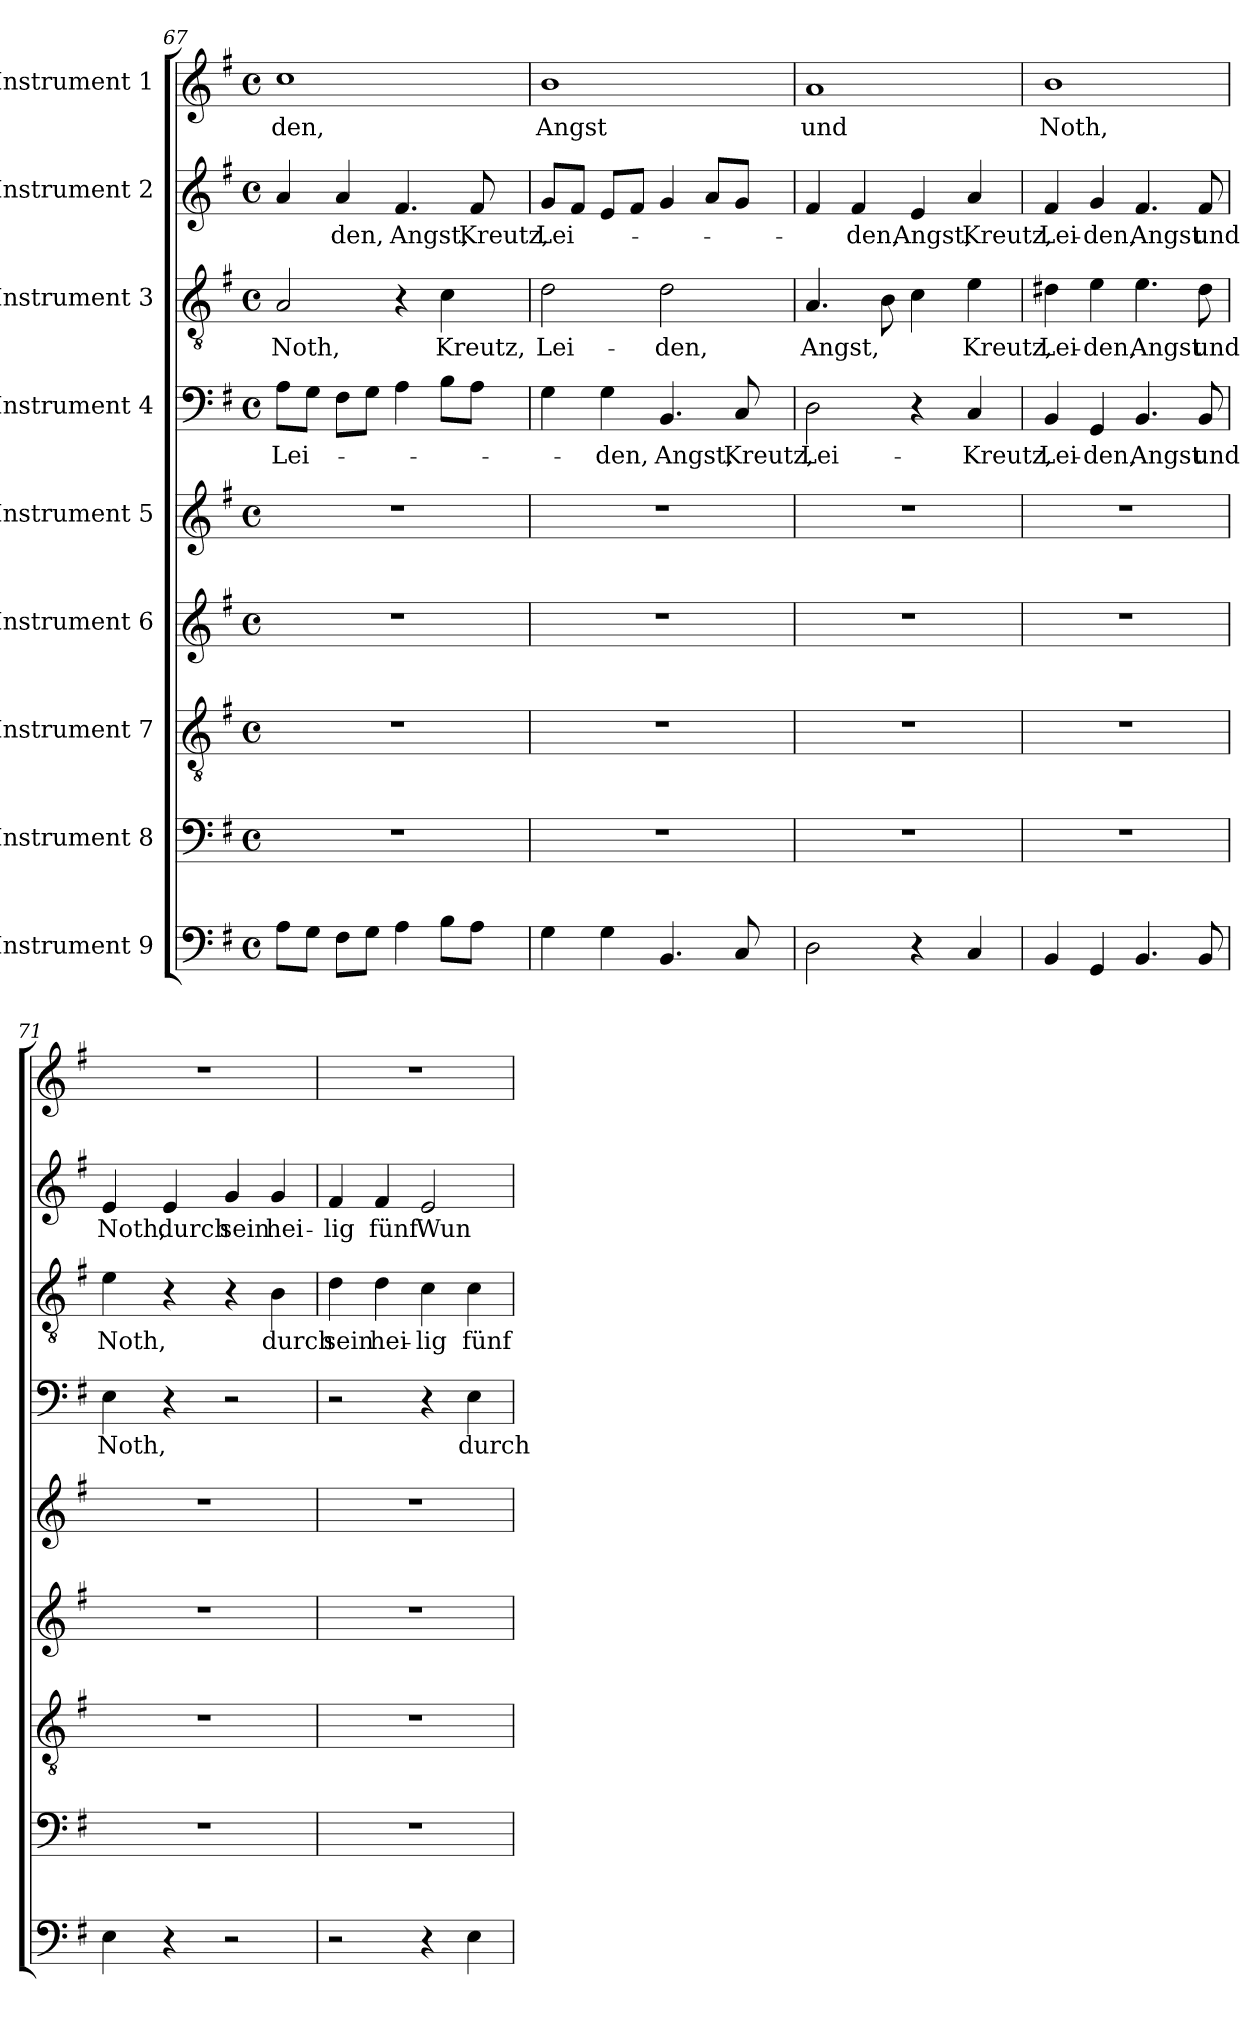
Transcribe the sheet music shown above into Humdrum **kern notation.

**kern	**kern	**kern	**kern	**kern	**kern	**text	**kern	**text	**kern	**text	**kern	**text
*part9	*part8	*part7	*part6	*part5	*part4	*part4	*part3	*part3	*part2	*part2	*part1	*part1
*staff9	*staff8	*staff7	*staff6	*staff5	*staff4	*staff4	*staff3	*staff3	*staff2	*staff2	*staff1	*staff1
*I"Instrument 9	*I"Instrument 8	*I"Instrument 7	*I"Instrument 6	*I"Instrument 5	*I"Instrument 4	*	*I"Instrument 3	*	*I"Instrument 2	*	*I"Instrument 1	*
*clefF4	*clefF4	*clefGv2	*clefG2	*clefG2	*clefF4	*	*clefGv2	*	*clefG2	*	*clefG2	*
*k[f#]	*k[f#]	*k[f#]	*k[f#]	*k[f#]	*k[f#]	*	*k[f#]	*	*k[f#]	*	*k[f#]	*
*G:	*G:	*G:	*G:	*G:	*G:	*	*G:	*	*G:	*	*G:	*
*M4/4	*M4/4	*M4/4	*M4/4	*M4/4	*M4/4	*	*M4/4	*	*M4/4	*	*M4/4	*
*met(c)	*met(c)	*met(c)	*met(c)	*met(c)	*met(c)	*	*met(c)	*	*met(c)	*	*met(c)	*
=67	=67	=67	=67	=67	=67	=67	=67	=67	=67	=67	=67	=67
!	!	!	!	!	!	!LO:LY:b:cj	!	!LO:LY:b:cj	!	!	!	!LO:LY:b:cj
8A\L	1r	1r	1r	1r	8A\L	Lei-	2A/	Noth,	4a/	.	1cc	-den,
8G\J	.	.	.	.	8G\J	.	.	.	.	.	.	.
!	!	!	!	!	!	!	!	!	!	!LO:LY:b:cj	!	!
8F#\L	.	.	.	.	8F#\L	.	.	.	4a/	-den,	.	.
8G\J	.	.	.	.	8G\J	.	.	.	.	.	.	.
!	!	!	!	!	!	!	!	!	!	!LO:LY:b:cj	!	!
4A\	.	.	.	.	4A\	.	4r	.	4.f#/	Angst,	.	.
!	!	!	!	!	!	!	!	!LO:LY:b:cj	!	!	!	!
8B\L	.	.	.	.	8B\L	.	4c\	Kreutz,	.	.	.	.
!	!	!	!	!	!	!	!	!	!	!LO:LY:b:cj	!	!
8A\J	.	.	.	.	8A\J	.	.	.	8f#/	Kreutz,	.	.
=68	=68	=68	=68	=68	=68	=68	=68	=68	=68	=68	=68	=68
!	!	!	!	!	!	!	!	!LO:LY:b:cj	!	!LO:LY:b:cj	!	!LO:LY:b:cj
4G\	1r	1r	1r	1r	4G\	.	2d\	Lei-	8g/L	Lei-	1b	Angst
.	.	.	.	.	.	.	.	.	8f#/J	.	.	.
!	!	!	!	!	!	!LO:LY:b:cj	!	!	!	!	!	!
4G\	.	.	.	.	4G\	-den,	.	.	8e/L	.	.	.
.	.	.	.	.	.	.	.	.	8f#/J	.	.	.
!	!	!	!	!	!	!LO:LY:b:cj	!	!LO:LY:b:cj	!	!	!	!
4.BB/	.	.	.	.	4.BB/	Angst,	2d\	-den,	4g/	.	.	.
.	.	.	.	.	.	.	.	.	8a/L	.	.	.
!	!	!	!	!	!	!LO:LY:b:cj	!	!	!	!	!	!
8C/	.	.	.	.	8C/	Kreutz,	.	.	8g/J	.	.	.
=69	=69	=69	=69	=69	=69	=69	=69	=69	=69	=69	=69	=69
!	!	!	!	!	!	!LO:LY:b:cj	!	!LO:LY:b:cj	!	!	!	!LO:LY:b:cj
2D\	1r	1r	1r	1r	2D\	Lei-	4.A/	Angst,	4f#/	.	1a	und
!	!	!	!	!	!	!	!	!	!	!LO:LY:b:cj	!	!
.	.	.	.	.	.	.	.	.	4f#/	-den,	.	.
.	.	.	.	.	.	.	8B\	.	.	.	.	.
!	!	!	!	!	!	!	!	!	!	!LO:LY:b:cj	!	!
4r	.	.	.	.	4r	.	4c\	.	4e/	Angst,	.	.
!	!	!	!	!	!	!LO:LY:b:cj	!	!LO:LY:b:cj	!	!LO:LY:b:cj	!	!
4C/	.	.	.	.	4C/	-Kreutz,	4e\	Kreutz,	4a/	Kreutz,	.	.
!!LO:LB:g=z
=70	=70	=70	=70	=70	=70	=70	=70	=70	=70	=70	=70	=70
!	!	!	!	!	!	!LO:LY:b:cj	!	!LO:LY:b:cj	!	!LO:LY:b:cj	!	!LO:LY:b:cj
4BB/	1r	1r	1r	1r	4BB/	Lei-	4d#X\	Lei-	4f#/	Lei-	1b	Noth,
!	!	!	!	!	!	!LO:LY:b:cj	!	!LO:LY:b:cj	!	!LO:LY:b:cj	!	!
4GG/	.	.	.	.	4GG/	-den,	4e\	-den,	4g/	-den,	.	.
!	!	!	!	!	!	!LO:LY:b:cj	!	!LO:LY:b:cj	!	!LO:LY:b:cj	!	!
4.BB/	.	.	.	.	4.BB/	Angst	4.e\	Angst	4.f#/	Angst	.	.
!	!	!	!	!	!	!LO:LY:b:cj	!	!LO:LY:b:cj	!	!LO:LY:b:cj	!	!
8BB/	.	.	.	.	8BB/	und	8d#\	und	8f#/	und	.	.
=71	=71	=71	=71	=71	=71	=71	=71	=71	=71	=71	=71	=71
!	!	!	!	!	!	!LO:LY:b:cj	!	!LO:LY:b:cj	!	!LO:LY:b:cj	!	!
4E\	1r	1r	1r	1r	4E\	Noth,	4e\	Noth,	4e/	Noth,	1r	.
!	!	!	!	!	!	!	!	!	!	!LO:LY:b:cj	!	!
4r	.	.	.	.	4r	.	4r	.	4e/	durch	.	.
!	!	!	!	!	!	!	!	!	!	!LO:LY:b:cj	!	!
2r	.	.	.	.	2r	.	4r	.	4g/	sein	.	.
!	!	!	!	!	!	!	!	!LO:LY:b:cj	!	!LO:LY:b:cj	!	!
.	.	.	.	.	.	.	4B\	durch	4g/	hei-	.	.
=72	=72	=72	=72	=72	=72	=72	=72	=72	=72	=72	=72	=72
!	!	!	!	!	!	!	!	!LO:LY:b:cj	!	!LO:LY:b:cj	!	!
2r	1r	1r	1r	1r	2r	.	4d\	sein	4f#/	-lig	1r	.
!	!	!	!	!	!	!	!	!LO:LY:b:cj	!	!LO:LY:b:cj	!	!
.	.	.	.	.	.	.	4d\	hei-	4f#/	fünf	.	.
!	!	!	!	!	!	!	!	!LO:LY:b:cj	!	!LO:LY:b:cj	!	!
4r	.	.	.	.	4r	.	4c\	-lig	2e/	Wun-	.	.
!	!	!	!	!	!	!LO:LY:b:cj	!	!LO:LY:b:cj	!	!	!	!
4E\	.	.	.	.	4E\	durch	4c\	fünf	.	.	.	.
=	=	=	=	=	=	=	=	=	=	=	=	=
*-	*-	*-	*-	*-	*-	*-	*-	*-	*-	*-	*-	*-
